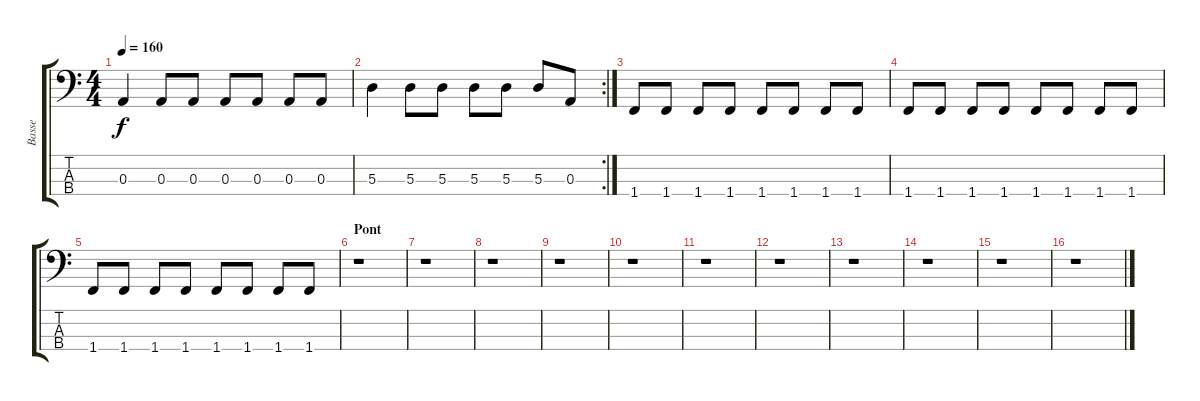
\track ("Basse" "Basse") {instrument slapbass1}
\staff {score tabs}
\tuning (G2 D2 A1 E1) {hide}
\ts (4 4)
\tempo 160
\clef f4
\ks c
0.3.4{dy f} 0.3.8 0.3.8 0.3.8 0.3.8 0.3.8 0.3.8 |
\rc 2
5.3.4 5.3.8 5.3.8 5.3.8 5.3.8 5.3.8 0.3.8 |
1.4.8 1.4.8 1.4.8 1.4.8 1.4.8 1.4.8 1.4.8 1.4.8 |
1.4.8 1.4.8 1.4.8 1.4.8 1.4.8 1.4.8 1.4.8 1.4.8 |
1.4.8 1.4.8 1.4.8 1.4.8 1.4.8 1.4.8 1.4.8 1.4.8 |
\section ("" "Pont")
r.1 |
r.1 |
r.1 |
r.1 |
r.1 |
r.1 |
r.1 |
r.1 |
r.1 |
r.1 |
r.1
